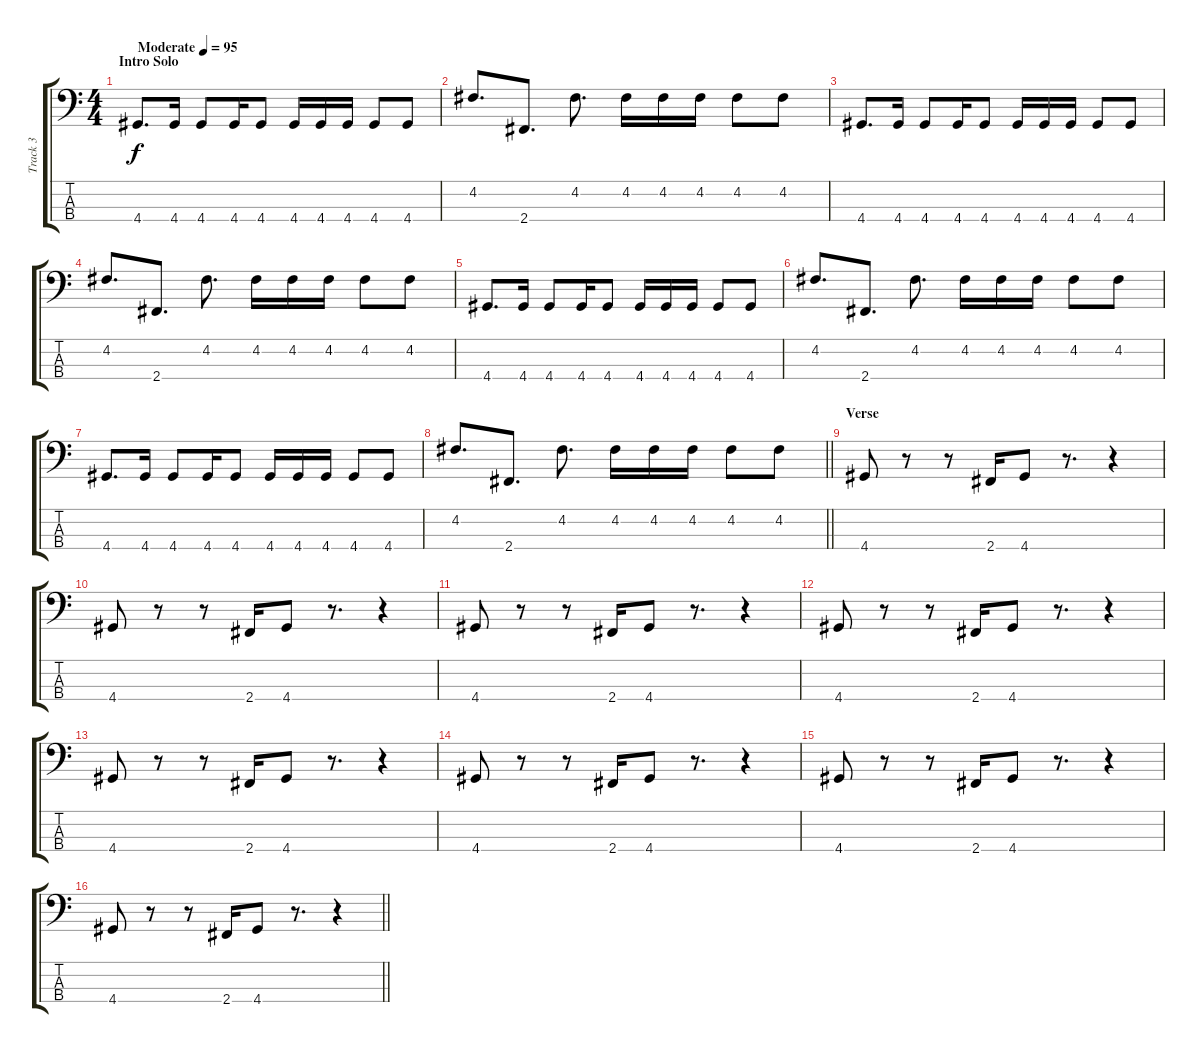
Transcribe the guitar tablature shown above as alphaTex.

\track ("Track 3" "Track 3") {instrument electricbassfinger}
\staff {score tabs}
\tuning (G2 D2 A1 E1) {hide}
\ts (4 4)
\section ("" "Intro Solo")
\tempo (95 "Moderate")
\clef f4
\ks c
4.4.8{d dy f instrument electricbassfinger} 4.4.16 4.4.8 4.4.16 4.4.8 4.4.16 4.4.16 4.4.16 4.4.8 4.4.8 |
4.2.8{d} 2.4.8{d} 4.2.8{d} 4.2.16 4.2.16 4.2.16 4.2.8 4.2.8 |
4.4.8{d} 4.4.16 4.4.8 4.4.16 4.4.8 4.4.16 4.4.16 4.4.16 4.4.8 4.4.8 |
4.2.8{d} 2.4.8{d} 4.2.8{d} 4.2.16 4.2.16 4.2.16 4.2.8 4.2.8 |
4.4.8{d} 4.4.16 4.4.8 4.4.16 4.4.8 4.4.16 4.4.16 4.4.16 4.4.8 4.4.8 |
4.2.8{d} 2.4.8{d} 4.2.8{d} 4.2.16 4.2.16 4.2.16 4.2.8 4.2.8 |
4.4.8{d} 4.4.16 4.4.8 4.4.16 4.4.8 4.4.16 4.4.16 4.4.16 4.4.8 4.4.8 |
\barLineRight lightlight
4.2.8{d} 2.4.8{d} 4.2.8{d} 4.2.16 4.2.16 4.2.16 4.2.8 4.2.8 |
\section ("" "Verse")
4.4.8 r.8 r.8 2.4.16 4.4.8 r.8{d} r.4 |
4.4.8 r.8 r.8 2.4.16 4.4.8 r.8{d} r.4 |
4.4.8 r.8 r.8 2.4.16 4.4.8 r.8{d} r.4 |
4.4.8 r.8 r.8 2.4.16 4.4.8 r.8{d} r.4 |
4.4.8 r.8 r.8 2.4.16 4.4.8 r.8{d} r.4 |
4.4.8 r.8 r.8 2.4.16 4.4.8 r.8{d} r.4 |
4.4.8 r.8 r.8 2.4.16 4.4.8 r.8{d} r.4 |
\barLineRight lightlight
4.4.8 r.8 r.8 2.4.16 4.4.8 r.8{d} r.4
